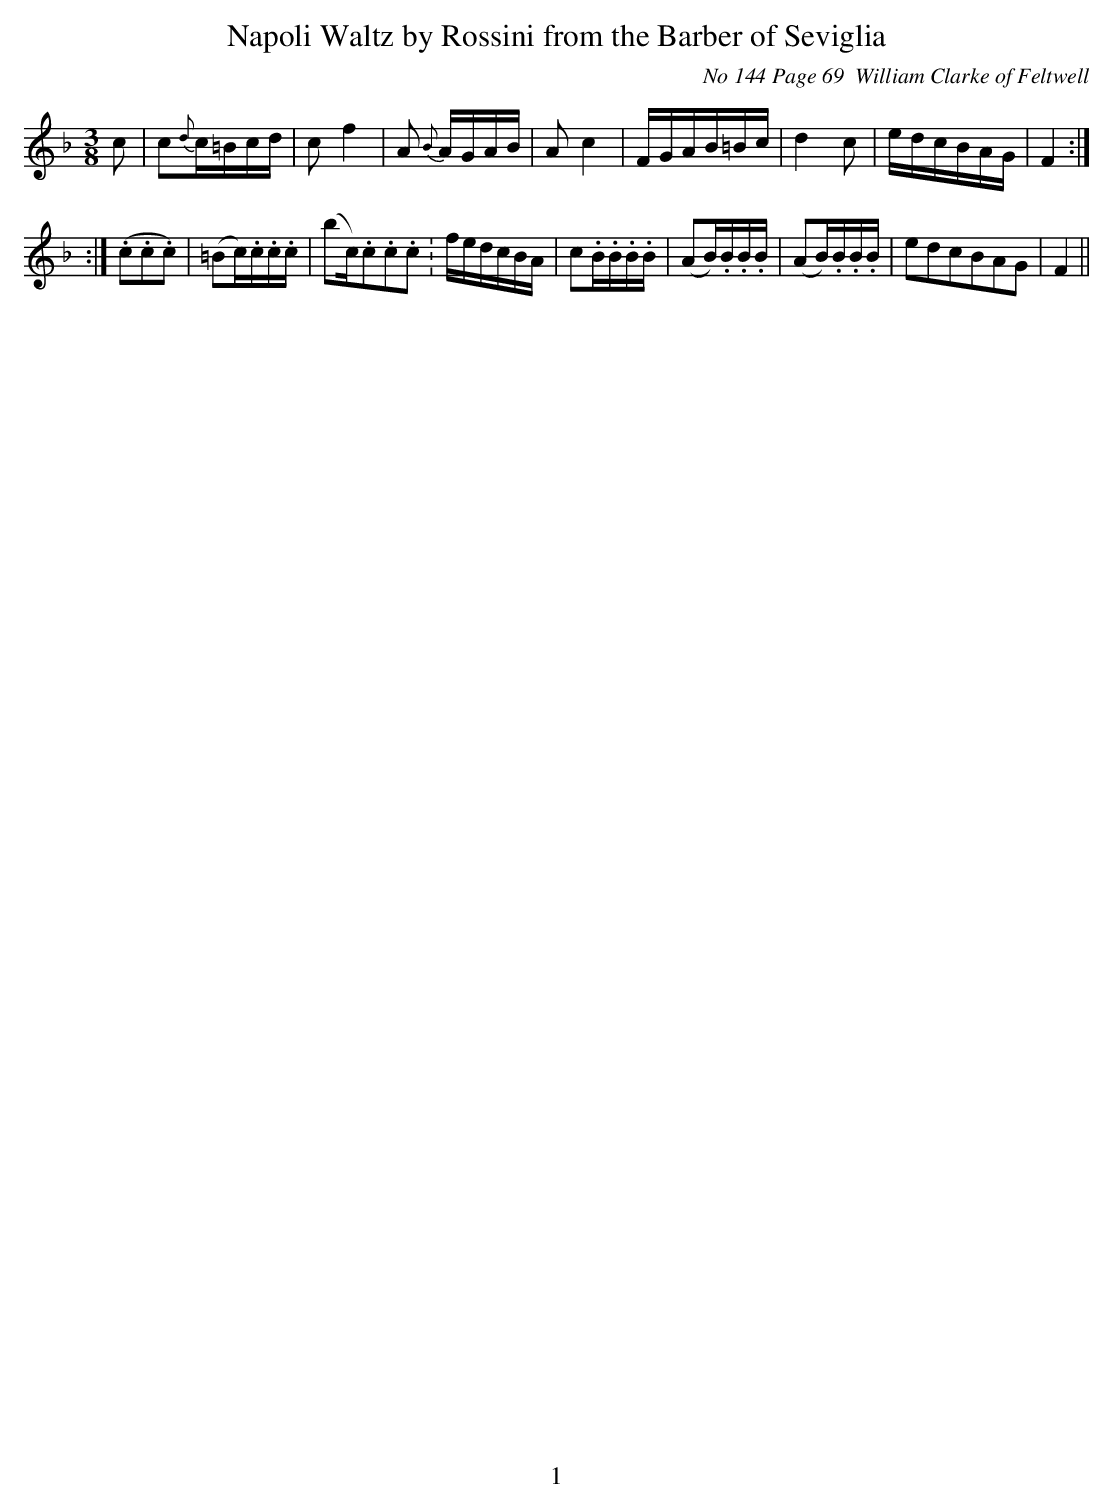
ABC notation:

X:1
T:Napoli Waltz by Rossini from the Barber of Seviglia
O:No 144 Page 69  William Clarke of Feltwell
M:3/8
L:1/8
K:F
c| c{d}c/=B/c/d/| c f2|A {B}A/G/A/B/| A c2|F/G/A/B/=B/c/| d2 c| e/d/c/B/A/G/| F2 :|
:| 3(.c.c.c)| (=Bc/).c/.c/.c/| (bc/).c.c.c.|f/e/d/c/B/A/| c.B/.B/.B/.B/| (AB/).B/.B/.B/|(AB/).B/.B/.B/ | edcBAG|F2||
